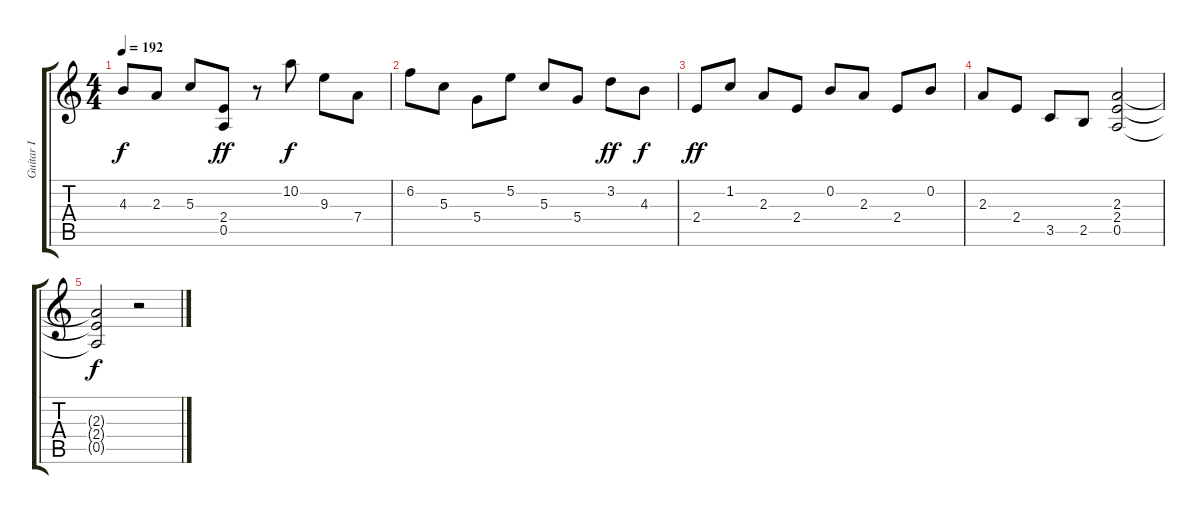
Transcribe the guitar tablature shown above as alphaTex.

\track ("Guitar I" "Guitar I") {instrument distortionguitar}
\staff {score tabs}
\tuning (E4 B3 G3 D3 A2 E2) {hide}
\ts (4 4)
\tempo 192
\clef g2
\ks c
4.3.8{dy f} 2.3.8 5.3.8 (2.4 0.5).8{dy ff} r.8 10.2.8{dy f} 9.3.8 7.4.8 |
6.2.8 5.3.8 5.4.8 5.2.8 5.3.8 5.4.8 3.2.8{dy ff} 4.3.8{dy f} |
2.4.8{dy ff} 1.2.8 2.3.8 2.4.8 0.2.8 2.3.8 2.4.8 0.2.8 |
2.3.8 2.4.8 3.5.8 2.5.8 (2.3 2.4 0.5).2 |
(2.3{t} 2.4{t} 0.5{t}).2{dy f} r.2
